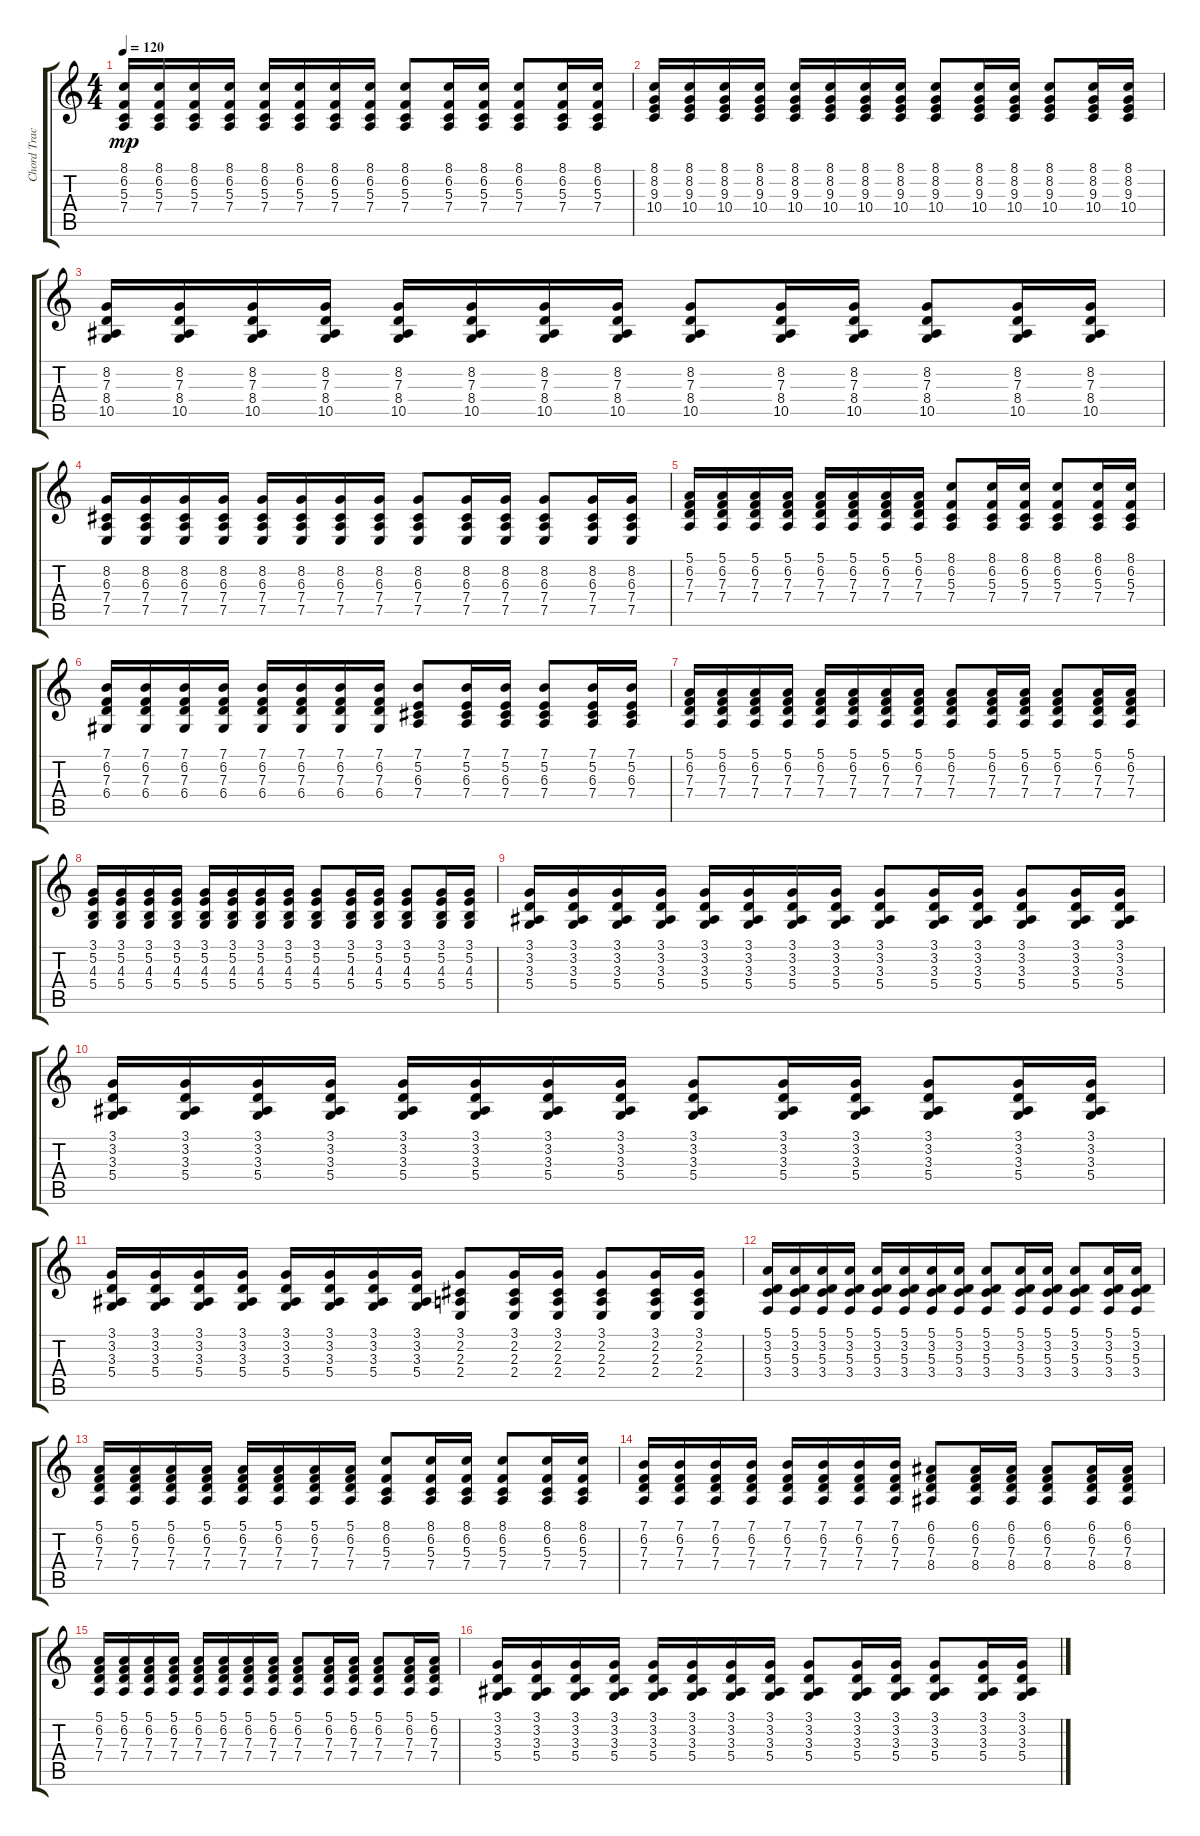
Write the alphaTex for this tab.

\track ("Chord Track" "Chord Trac") {instrument steeldrums}
\staff {score tabs}
\tuning (E4 B3 G3 D3 A2 E2) {hide}
\ts (4 4)
\tempo 120
\clef g2
\ks c
(8.1 6.2 5.3 7.4).16{dy mp instrument steeldrums} (8.1 6.2 5.3 7.4).16 (8.1 6.2 5.3 7.4).16 (8.1 6.2 5.3 7.4).16 (8.1 6.2 5.3 7.4).16 (8.1 6.2 5.3 7.4).16 (8.1 6.2 5.3 7.4).16 (8.1 6.2 5.3 7.4).16 (8.1 6.2 5.3 7.4).8 (8.1 6.2 5.3 7.4).16 (8.1 6.2 5.3 7.4).16 (8.1 6.2 5.3 7.4).8 (8.1 6.2 5.3 7.4).16 (8.1 6.2 5.3 7.4).16 |
(8.1 8.2 9.3 10.4).16 (8.1 8.2 9.3 10.4).16 (8.1 8.2 9.3 10.4).16 (8.1 8.2 9.3 10.4).16 (8.1 8.2 9.3 10.4).16 (8.1 8.2 9.3 10.4).16 (8.1 8.2 9.3 10.4).16 (8.1 8.2 9.3 10.4).16 (8.1 8.2 9.3 10.4).8 (8.1 8.2 9.3 10.4).16 (8.1 8.2 9.3 10.4).16 (8.1 8.2 9.3 10.4).8 (8.1 8.2 9.3 10.4).16 (8.1 8.2 9.3 10.4).16 |
(8.2 7.3 8.4 10.5).16 (8.2 7.3 8.4 10.5).16 (8.2 7.3 8.4 10.5).16 (8.2 7.3 8.4 10.5).16 (8.2 7.3 8.4 10.5).16 (8.2 7.3 8.4 10.5).16 (8.2 7.3 8.4 10.5).16 (8.2 7.3 8.4 10.5).16 (8.2 7.3 8.4 10.5).8 (8.2 7.3 8.4 10.5).16 (8.2 7.3 8.4 10.5).16 (8.2 7.3 8.4 10.5).8 (8.2 7.3 8.4 10.5).16 (8.2 7.3 8.4 10.5).16 |
(8.2 6.3 7.4 7.5).16 (8.2 6.3 7.4 7.5).16 (8.2 6.3 7.4 7.5).16 (8.2 6.3 7.4 7.5).16 (8.2 6.3 7.4 7.5).16 (8.2 6.3 7.4 7.5).16 (8.2 6.3 7.4 7.5).16 (8.2 6.3 7.4 7.5).16 (8.2 6.3 7.4 7.5).8 (8.2 6.3 7.4 7.5).16 (8.2 6.3 7.4 7.5).16 (8.2 6.3 7.4 7.5).8 (8.2 6.3 7.4 7.5).16 (8.2 6.3 7.4 7.5).16 |
(5.1 6.2 7.3 7.4).16 (5.1 6.2 7.3 7.4).16 (5.1 6.2 7.3 7.4).16 (5.1 6.2 7.3 7.4).16 (5.1 6.2 7.3 7.4).16 (5.1 6.2 7.3 7.4).16 (5.1 6.2 7.3 7.4).16 (5.1 6.2 7.3 7.4).16 (8.1 6.2 5.3 7.4).8 (8.1 6.2 5.3 7.4).16 (8.1 6.2 5.3 7.4).16 (8.1 6.2 5.3 7.4).8 (8.1 6.2 5.3 7.4).16 (8.1 6.2 5.3 7.4).16 |
(7.1 6.2 7.3 6.4).16 (7.1 6.2 7.3 6.4).16 (7.1 6.2 7.3 6.4).16 (7.1 6.2 7.3 6.4).16 (7.1 6.2 7.3 6.4).16 (7.1 6.2 7.3 6.4).16 (7.1 6.2 7.3 6.4).16 (7.1 6.2 7.3 6.4).16 (7.1 5.2 6.3 7.4).8 (7.1 5.2 6.3 7.4).16 (7.1 5.2 6.3 7.4).16 (7.1 5.2 6.3 7.4).8 (7.1 5.2 6.3 7.4).16 (7.1 5.2 6.3 7.4).16 |
(5.1 6.2 7.3 7.4).16 (5.1 6.2 7.3 7.4).16 (5.1 6.2 7.3 7.4).16 (5.1 6.2 7.3 7.4).16 (5.1 6.2 7.3 7.4).16 (5.1 6.2 7.3 7.4).16 (5.1 6.2 7.3 7.4).16 (5.1 6.2 7.3 7.4).16 (5.1 6.2 7.3 7.4).8 (5.1 6.2 7.3 7.4).16 (5.1 6.2 7.3 7.4).16 (5.1 6.2 7.3 7.4).8 (5.1 6.2 7.3 7.4).16 (5.1 6.2 7.3 7.4).16 |
(3.1 5.2 4.3 5.4).16 (3.1 5.2 4.3 5.4).16 (3.1 5.2 4.3 5.4).16 (3.1 5.2 4.3 5.4).16 (3.1 5.2 4.3 5.4).16 (3.1 5.2 4.3 5.4).16 (3.1 5.2 4.3 5.4).16 (3.1 5.2 4.3 5.4).16 (3.1 5.2 4.3 5.4).8 (3.1 5.2 4.3 5.4).16 (3.1 5.2 4.3 5.4).16 (3.1 5.2 4.3 5.4).8 (3.1 5.2 4.3 5.4).16 (3.1 5.2 4.3 5.4).16 |
(3.1 3.2 3.3 5.4).16 (3.1 3.2 3.3 5.4).16 (3.1 3.2 3.3 5.4).16 (3.1 3.2 3.3 5.4).16 (3.1 3.2 3.3 5.4).16 (3.1 3.2 3.3 5.4).16 (3.1 3.2 3.3 5.4).16 (3.1 3.2 3.3 5.4).16 (3.1 3.2 3.3 5.4).8 (3.1 3.2 3.3 5.4).16 (3.1 3.2 3.3 5.4).16 (3.1 3.2 3.3 5.4).8 (3.1 3.2 3.3 5.4).16 (3.1 3.2 3.3 5.4).16 |
(3.1 3.2 3.3 5.4).16 (3.1 3.2 3.3 5.4).16 (3.1 3.2 3.3 5.4).16 (3.1 3.2 3.3 5.4).16 (3.1 3.2 3.3 5.4).16 (3.1 3.2 3.3 5.4).16 (3.1 3.2 3.3 5.4).16 (3.1 3.2 3.3 5.4).16 (3.1 3.2 3.3 5.4).8 (3.1 3.2 3.3 5.4).16 (3.1 3.2 3.3 5.4).16 (3.1 3.2 3.3 5.4).8 (3.1 3.2 3.3 5.4).16 (3.1 3.2 3.3 5.4).16 |
(3.1 3.2 3.3 5.4).16 (3.1 3.2 3.3 5.4).16 (3.1 3.2 3.3 5.4).16 (3.1 3.2 3.3 5.4).16 (3.1 3.2 3.3 5.4).16 (3.1 3.2 3.3 5.4).16 (3.1 3.2 3.3 5.4).16 (3.1 3.2 3.3 5.4).16 (3.1 2.2 2.3 2.4).8 (3.1 2.2 2.3 2.4).16 (3.1 2.2 2.3 2.4).16 (3.1 2.2 2.3 2.4).8 (3.1 2.2 2.3 2.4).16 (3.1 2.2 2.3 2.4).16 |
(5.1 3.2 5.3 3.4).16 (5.1 3.2 5.3 3.4).16 (5.1 3.2 5.3 3.4).16 (5.1 3.2 5.3 3.4).16 (5.1 3.2 5.3 3.4).16 (5.1 3.2 5.3 3.4).16 (5.1 3.2 5.3 3.4).16 (5.1 3.2 5.3 3.4).16 (5.1 3.2 5.3 3.4).8 (5.1 3.2 5.3 3.4).16 (5.1 3.2 5.3 3.4).16 (5.1 3.2 5.3 3.4).8 (5.1 3.2 5.3 3.4).16 (5.1 3.2 5.3 3.4).16 |
(5.1 6.2 7.3 7.4).16 (5.1 6.2 7.3 7.4).16 (5.1 6.2 7.3 7.4).16 (5.1 6.2 7.3 7.4).16 (5.1 6.2 7.3 7.4).16 (5.1 6.2 7.3 7.4).16 (5.1 6.2 7.3 7.4).16 (5.1 6.2 7.3 7.4).16 (8.1 6.2 5.3 7.4).8 (8.1 6.2 5.3 7.4).16 (8.1 6.2 5.3 7.4).16 (8.1 6.2 5.3 7.4).8 (8.1 6.2 5.3 7.4).16 (8.1 6.2 5.3 7.4).16 |
(7.1 6.2 7.3 7.4).16 (7.1 6.2 7.3 7.4).16 (7.1 6.2 7.3 7.4).16 (7.1 6.2 7.3 7.4).16 (7.1 6.2 7.3 7.4).16 (7.1 6.2 7.3 7.4).16 (7.1 6.2 7.3 7.4).16 (7.1 6.2 7.3 7.4).16 (6.1 6.2 7.3 8.4).8 (6.1 6.2 7.3 8.4).16 (6.1 6.2 7.3 8.4).16 (6.1 6.2 7.3 8.4).8 (6.1 6.2 7.3 8.4).16 (6.1 6.2 7.3 8.4).16 |
(5.1 6.2 7.3 7.4).16 (5.1 6.2 7.3 7.4).16 (5.1 6.2 7.3 7.4).16 (5.1 6.2 7.3 7.4).16 (5.1 6.2 7.3 7.4).16 (5.1 6.2 7.3 7.4).16 (5.1 6.2 7.3 7.4).16 (5.1 6.2 7.3 7.4).16 (5.1 6.2 7.3 7.4).8 (5.1 6.2 7.3 7.4).16 (5.1 6.2 7.3 7.4).16 (5.1 6.2 7.3 7.4).8 (5.1 6.2 7.3 7.4).16 (5.1 6.2 7.3 7.4).16 |
(3.1 3.2 3.3 5.4).16 (3.1 3.2 3.3 5.4).16 (3.1 3.2 3.3 5.4).16 (3.1 3.2 3.3 5.4).16 (3.1 3.2 3.3 5.4).16 (3.1 3.2 3.3 5.4).16 (3.1 3.2 3.3 5.4).16 (3.1 3.2 3.3 5.4).16 (3.1 3.2 3.3 5.4).8 (3.1 3.2 3.3 5.4).16 (3.1 3.2 3.3 5.4).16 (3.1 3.2 3.3 5.4).8 (3.1 3.2 3.3 5.4).16 (3.1 3.2 3.3 5.4).16
